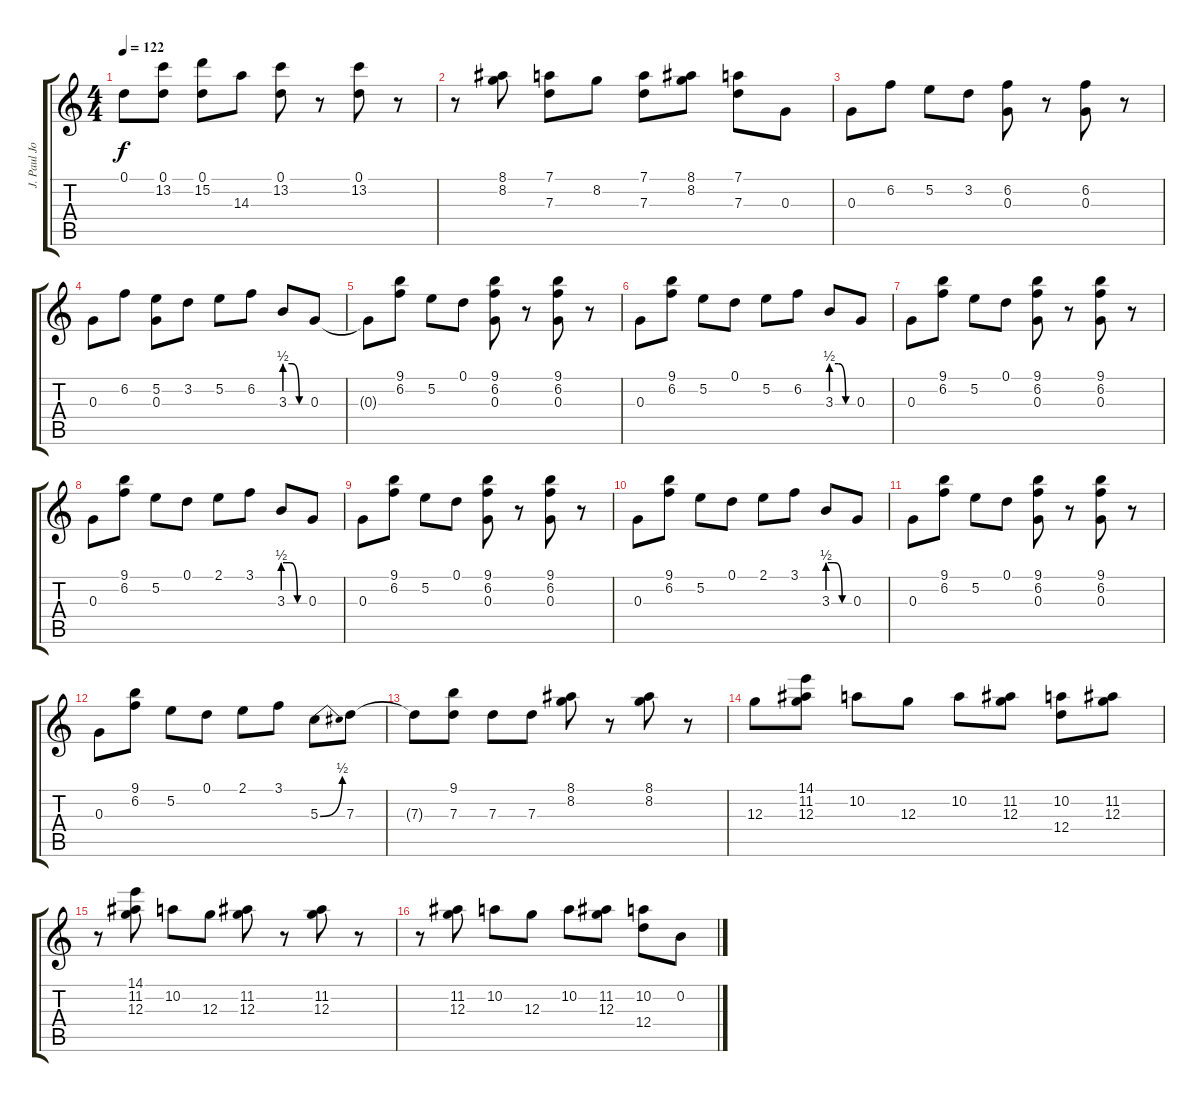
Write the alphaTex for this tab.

\track ("J. Paul Jones" "J. Paul Jo") {instrument acousticguitarsteel}
\staff {score tabs}
\tuning (D4 B3 G3 D3 G2 D2) {hide}
\ts (4 4)
\tempo 122
\clef g2
\ks c
0.1.8{dy f} (0.1 13.2).8 (0.1 15.2).8 14.3.8 (0.1 13.2).8 r.8 (0.1 13.2).8 r.8 |
r.8 (8.1 8.2).8 (7.1 7.3).8 8.2.8 (7.1 7.3).8 (8.1 8.2).8 (7.1 7.3).8 0.3.8 |
0.3.8 6.2.8 5.2.8 3.2.8 (6.2 0.3).8 r.8 (6.2 0.3).8 r.8 |
0.3.8 6.2.8 (5.2 0.3).8 3.2.8 5.2.8 6.2.8 3.3{be (custom 0 2 20 2 40 0 60 0)}.8 0.3.8 |
0.3{t}.8 (9.1 6.2).8 5.2.8 0.1.8 (9.1 6.2 0.3).8 r.8 (9.1 6.2 0.3).8 r.8 |
0.3.8 (9.1 6.2).8 5.2.8 0.1.8 5.2.8 6.2.8 3.3{be (custom 0 2 20 2 40 0 60 0)}.8 0.3.8 |
0.3.8 (9.1 6.2).8 5.2.8 0.1.8 (9.1 6.2 0.3).8 r.8 (9.1 6.2 0.3).8 r.8 |
0.3.8 (9.1 6.2).8 5.2.8 0.1.8 2.1.8 3.1.8 3.3{be (custom 0 2 20 2 40 0 60 0)}.8 0.3.8 |
0.3.8 (9.1 6.2).8 5.2.8 0.1.8 (9.1 6.2 0.3).8 r.8 (9.1 6.2 0.3).8 r.8 |
0.3.8 (9.1 6.2).8 5.2.8 0.1.8 2.1.8 3.1.8 3.3{be (custom 0 2 20 2 40 0 60 0)}.8 0.3.8 |
0.3.8 (9.1 6.2).8 5.2.8 0.1.8 (9.1 6.2 0.3).8 r.8 (9.1 6.2 0.3).8 r.8 |
0.3.8 (9.1 6.2).8 5.2.8 0.1.8 2.1.8 3.1.8 5.3{be (bend 0 0 60 2)}.8 7.3.8 |
7.3{t}.8 (9.1 7.3).8 7.3.8 7.3.8 (8.1 8.2).8 r.8 (8.1 8.2).8 r.8 |
12.3.8 (14.1 11.2 12.3).8 10.2.8 12.3.8 10.2.8 (11.2 12.3).8 (10.2 12.4).8 (11.2 12.3).8 |
r.8 (14.1 11.2 12.3).8 10.2.8 12.3.8 (11.2 12.3).8 r.8 (11.2 12.3).8 r.8 |
r.8 (11.2 12.3).8 10.2.8 12.3.8 10.2.8 (11.2 12.3).8 (10.2 12.4).8 0.2.8
